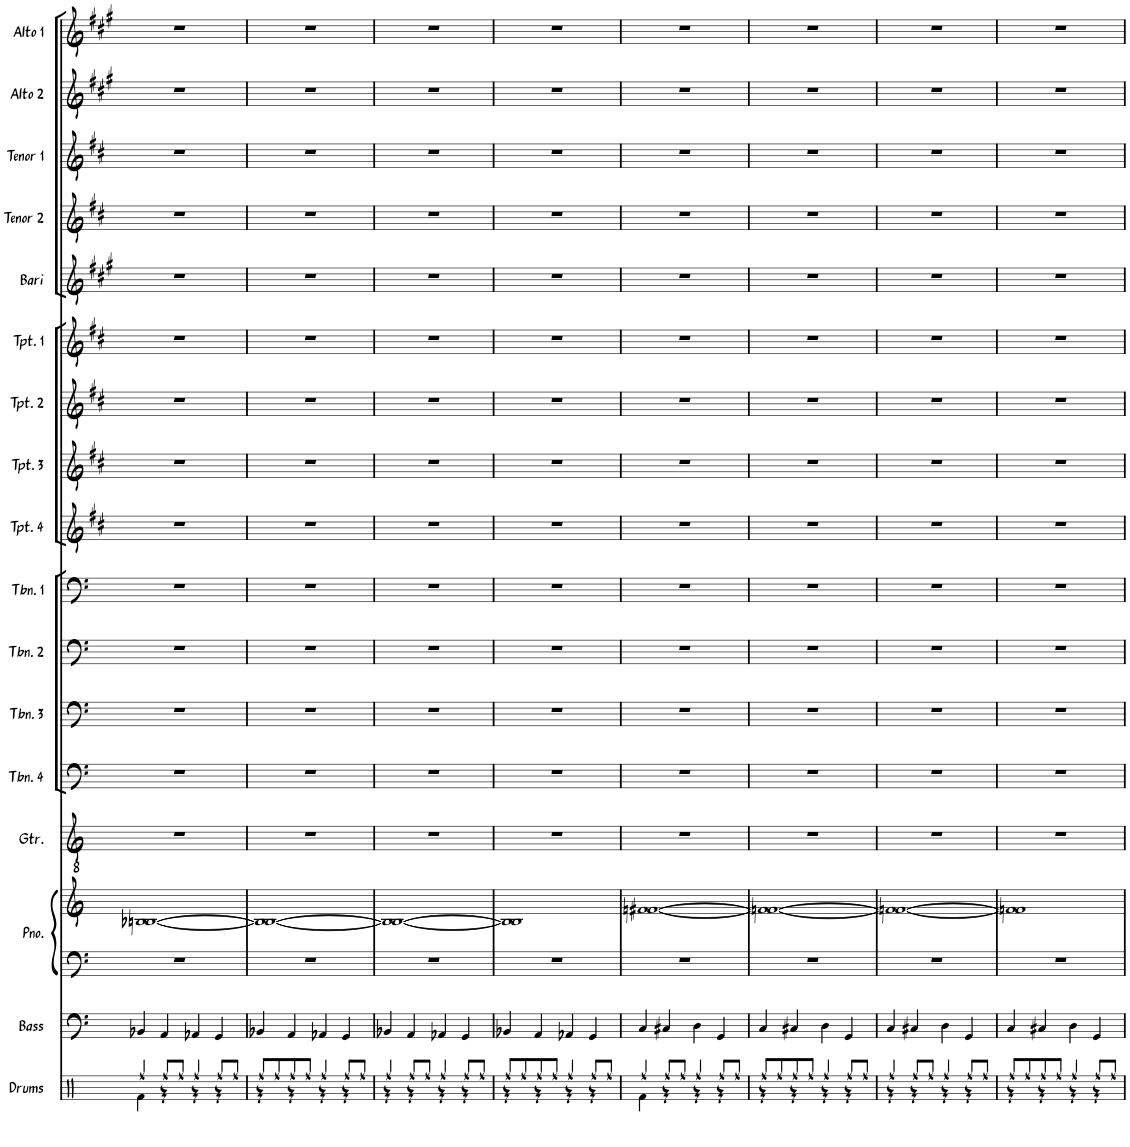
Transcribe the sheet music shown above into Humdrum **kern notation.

**kern	**kern	**kern	**kern	**kern	**kern	**kern	**kern	**kern	**kern	**kern	**kern	**kern	**kern	**kern	**kern	**kern	**kern
*part17	*part16	*part15	*part15	*part14	*part13	*part12	*part11	*part10	*part9	*part8	*part7	*part6	*part5	*part4	*part3	*part2	*part1
*staff18	*staff17	*staff16	*staff15	*staff14	*staff13	*staff12	*staff11	*staff10	*staff9	*staff8	*staff7	*staff6	*staff5	*staff4	*staff3	*staff2	*staff1
*I"Drums	*I"Bass	*I"Piano	*	*I"Guitar	*I"Trombone 4	*I"Trombone 3	*I"Trombone 2	*I"Trombone 1	*I"Trumpet 4	*I"Trumpet 3	*I"Trumpet 2	*I"Trumpet 1	*I"Bari Sax	*I"Tenor Sax 2	*I"Tenor Sax 1	*I"Alto Sax 2	*I"Alto Sax 1
*I'Drums	*I'Bass	*I'Pno.	*	*I'Gtr.	*I'Tbn. 4	*I'Tbn. 3	*I'Tbn. 2	*I'Tbn. 1	*I'Tpt. 4	*I'Tpt. 3	*I'Tpt. 2	*I'Tpt. 1	*I'Bari	*I'Tenor 2	*I'Tenor 1	*I'Alto 2	*I'Alto 1
!!LO:PB:g=z
*clefX	*clefF4	*clefF4	*clefG2	*clefGv2	*clefF4	*clefF4	*clefF4	*clefF4	*clefG2	*clefG2	*clefG2	*clefG2	*clefG2	*clefG2	*clefG2	*clefG2	*clefG2
*	*Trd7c12	*	*	*	*	*	*	*	*Trd1c2	*Trd1c2	*Trd1c2	*Trd1c2	*Trd12c21	*Trd8c14	*Trd8c14	*Trd5c9	*Trd5c9
*k[]	*k[]	*k[]	*k[]	*k[]	*k[]	*k[]	*k[]	*k[]	*k[f#c#]	*k[f#c#]	*k[f#c#]	*k[f#c#]	*k[f#c#g#]	*k[f#c#]	*k[f#c#]	*k[f#c#g#]	*k[f#c#g#]
*M4/4	*M4/4	*M4/4	*M4/4	*M4/4	*M4/4	*M4/4	*M4/4	*M4/4	*M4/4	*M4/4	*M4/4	*M4/4	*M4/4	*M4/4	*M4/4	*M4/4	*M4/4
=25	=25	=25	=25	=25	=25	=25	=25	=25	=25	=25	=25	=25	=25	=25	=25	=25	=25
*^	*	*	*	*	*	*	*	*	*	*	*	*	*	*	*	*	*
4Rff/	4Rf\	4BB-X/	1r	[1B-X [1Bn	1r	1r	1r	1r	1r	1r	1r	1r	1r	1r	1r	1r	1r	1r
8Rff/L	4r	4AA/	.	.	.	.	.	.	.	.	.	.	.	.	.	.	.	.
8Rff/J	.	.	.	.	.	.	.	.	.	.	.	.	.	.	.	.	.	.
4Rff/	4r	4AA-X/	.	.	.	.	.	.	.	.	.	.	.	.	.	.	.	.
8Rff/L	4r	4GG/	.	.	.	.	.	.	.	.	.	.	.	.	.	.	.	.
8Rff/J	.	.	.	.	.	.	.	.	.	.	.	.	.	.	.	.	.	.
=26	=26	=26	=26	=26	=26	=26	=26	=26	=26	=26	=26	=26	=26	=26	=26	=26	=26	=26
8Rff/L	4r	4BB-X/	1r	1B-_ 1B_	1r	1r	1r	1r	1r	1r	1r	1r	1r	1r	1r	1r	1r	1r
8Rff/	.	.	.	.	.	.	.	.	.	.	.	.	.	.	.	.	.	.
8Rff/	4r	4AA/	.	.	.	.	.	.	.	.	.	.	.	.	.	.	.	.
8Rff/J	.	.	.	.	.	.	.	.	.	.	.	.	.	.	.	.	.	.
4Rff/	4r	4AA-X/	.	.	.	.	.	.	.	.	.	.	.	.	.	.	.	.
8Rff/L	4r	4GG/	.	.	.	.	.	.	.	.	.	.	.	.	.	.	.	.
8Rff/J	.	.	.	.	.	.	.	.	.	.	.	.	.	.	.	.	.	.
=27	=27	=27	=27	=27	=27	=27	=27	=27	=27	=27	=27	=27	=27	=27	=27	=27	=27	=27
4Rff/	4r	4BB-X/	1r	1B-_ 1B_	1r	1r	1r	1r	1r	1r	1r	1r	1r	1r	1r	1r	1r	1r
8Rff/L	4r	4AA/	.	.	.	.	.	.	.	.	.	.	.	.	.	.	.	.
8Rff/J	.	.	.	.	.	.	.	.	.	.	.	.	.	.	.	.	.	.
4Rff/	4r	4AA-X/	.	.	.	.	.	.	.	.	.	.	.	.	.	.	.	.
8Rff/L	4r	4GG/	.	.	.	.	.	.	.	.	.	.	.	.	.	.	.	.
8Rff/J	.	.	.	.	.	.	.	.	.	.	.	.	.	.	.	.	.	.
=28	=28	=28	=28	=28	=28	=28	=28	=28	=28	=28	=28	=28	=28	=28	=28	=28	=28	=28
8Rff/L	4r	4BB-X/	1r	1B-] 1B]	1r	1r	1r	1r	1r	1r	1r	1r	1r	1r	1r	1r	1r	1r
8Rff/	.	.	.	.	.	.	.	.	.	.	.	.	.	.	.	.	.	.
8Rff/	4r	4AA/	.	.	.	.	.	.	.	.	.	.	.	.	.	.	.	.
8Rff/J	.	.	.	.	.	.	.	.	.	.	.	.	.	.	.	.	.	.
4Rff/	4r	4AA-X/	.	.	.	.	.	.	.	.	.	.	.	.	.	.	.	.
8Rff/L	4r	4GG/	.	.	.	.	.	.	.	.	.	.	.	.	.	.	.	.
8Rff/J	.	.	.	.	.	.	.	.	.	.	.	.	.	.	.	.	.	.
=29	=29	=29	=29	=29	=29	=29	=29	=29	=29	=29	=29	=29	=29	=29	=29	=29	=29	=29
4Rff/	4Rf\	4C/	1r	[1fn [1f#X	1r	1r	1r	1r	1r	1r	1r	1r	1r	1r	1r	1r	1r	1r
8Rff/L	4r	4C#X/	.	.	.	.	.	.	.	.	.	.	.	.	.	.	.	.
8Rff/J	.	.	.	.	.	.	.	.	.	.	.	.	.	.	.	.	.	.
4Rff/	4r	4D\	.	.	.	.	.	.	.	.	.	.	.	.	.	.	.	.
8Rff/L	4r	4GG/	.	.	.	.	.	.	.	.	.	.	.	.	.	.	.	.
8Rff/J	.	.	.	.	.	.	.	.	.	.	.	.	.	.	.	.	.	.
=30	=30	=30	=30	=30	=30	=30	=30	=30	=30	=30	=30	=30	=30	=30	=30	=30	=30	=30
8Rff/L	4r	4C/	1r	1fn_ 1f#_	1r	1r	1r	1r	1r	1r	1r	1r	1r	1r	1r	1r	1r	1r
8Rff/	.	.	.	.	.	.	.	.	.	.	.	.	.	.	.	.	.	.
8Rff/	4r	4C#X/	.	.	.	.	.	.	.	.	.	.	.	.	.	.	.	.
8Rff/J	.	.	.	.	.	.	.	.	.	.	.	.	.	.	.	.	.	.
4Rff/	4r	4D\	.	.	.	.	.	.	.	.	.	.	.	.	.	.	.	.
8Rff/L	4r	4GG/	.	.	.	.	.	.	.	.	.	.	.	.	.	.	.	.
8Rff/J	.	.	.	.	.	.	.	.	.	.	.	.	.	.	.	.	.	.
=31	=31	=31	=31	=31	=31	=31	=31	=31	=31	=31	=31	=31	=31	=31	=31	=31	=31	=31
4Rff/	4r	4C/	1r	1fn_ 1f#_	1r	1r	1r	1r	1r	1r	1r	1r	1r	1r	1r	1r	1r	1r
8Rff/L	4r	4C#X/	.	.	.	.	.	.	.	.	.	.	.	.	.	.	.	.
8Rff/J	.	.	.	.	.	.	.	.	.	.	.	.	.	.	.	.	.	.
4Rff/	4r	4D\	.	.	.	.	.	.	.	.	.	.	.	.	.	.	.	.
8Rff/L	4r	4GG/	.	.	.	.	.	.	.	.	.	.	.	.	.	.	.	.
8Rff/J	.	.	.	.	.	.	.	.	.	.	.	.	.	.	.	.	.	.
=32	=32	=32	=32	=32	=32	=32	=32	=32	=32	=32	=32	=32	=32	=32	=32	=32	=32	=32
8Rff/L	4r	4C/	1r	1fn] 1f#]	1r	1r	1r	1r	1r	1r	1r	1r	1r	1r	1r	1r	1r	1r
8Rff/	.	.	.	.	.	.	.	.	.	.	.	.	.	.	.	.	.	.
8Rff/	4r	4C#X/	.	.	.	.	.	.	.	.	.	.	.	.	.	.	.	.
8Rff/J	.	.	.	.	.	.	.	.	.	.	.	.	.	.	.	.	.	.
4Rff/	4r	4D\	.	.	.	.	.	.	.	.	.	.	.	.	.	.	.	.
8Rff/L	4r	4GG/	.	.	.	.	.	.	.	.	.	.	.	.	.	.	.	.
8Rff/J	.	.	.	.	.	.	.	.	.	.	.	.	.	.	.	.	.	.
*v	*v	*	*	*	*	*	*	*	*	*	*	*	*	*	*	*	*	*
=	=	=	=	=	=	=	=	=	=	=	=	=	=	=	=	=	=
*-	*-	*-	*-	*-	*-	*-	*-	*-	*-	*-	*-	*-	*-	*-	*-	*-	*-
